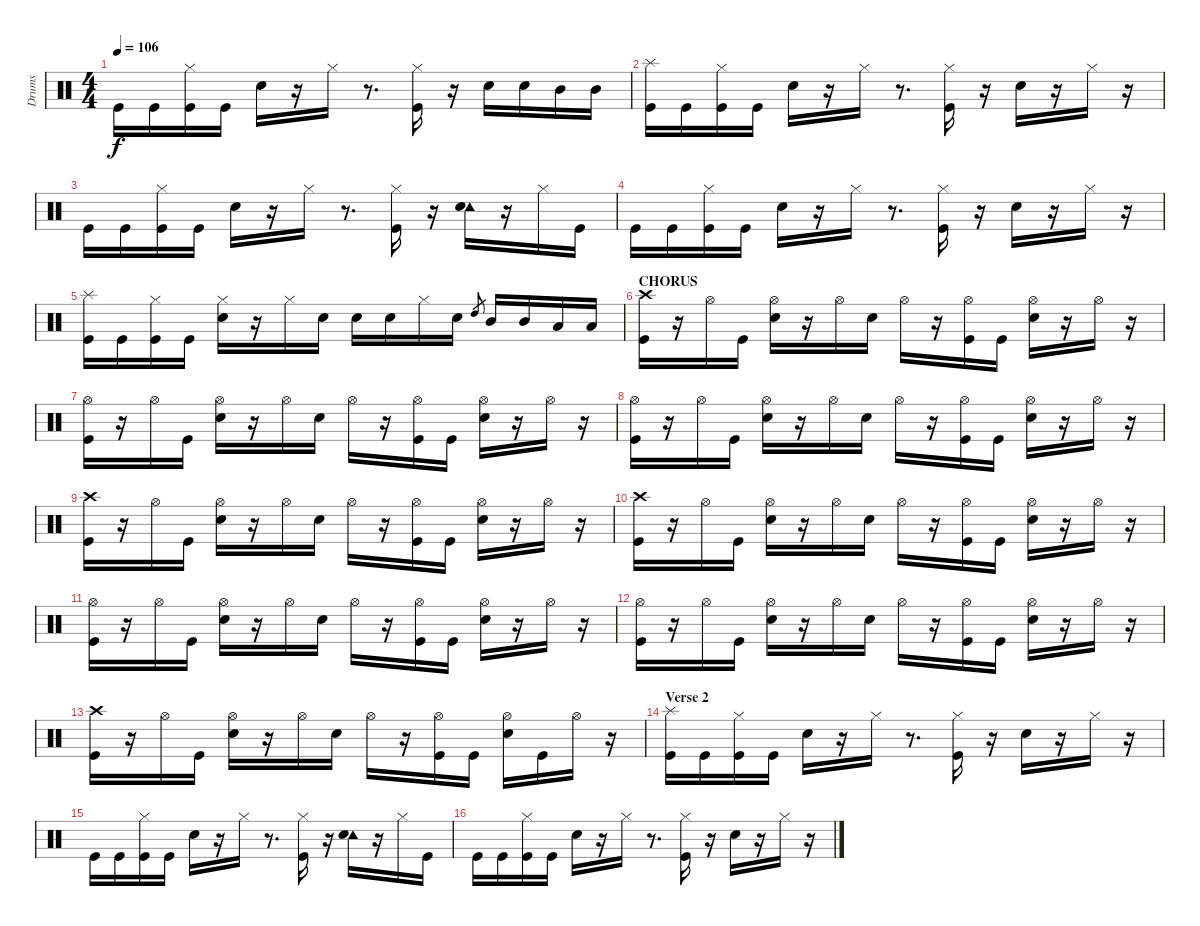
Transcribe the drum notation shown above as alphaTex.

\track ("Drums" "Drums") {instrument percussion}
\staff {score}
\articulation defaults
\ts (4 4)
\tempo 106
\clef neutral
\ks c "Kick (hit)".16{dy f} "Kick (hit)".16
("Hi-Hat (closed)" "Kick (hit)").16 "Kick (hit)".16 "Electric Snare (hit)".16 r.16 "Hi-Hat (closed)".16 r.8{d} ("Hi-Hat (closed)" "Kick (hit)").16 r.16 "Electric Snare (hit)".16 "Electric Snare (hit)".16 "Mid Tom (hit)".16 "Mid Tom (hit)".16 |
("Splash (hit)" "Kick (hit)").16 "Kick (hit)".16 ("Hi-Hat (closed)" "Kick (hit)").16 "Kick (hit)".16 "Electric Snare (hit)".16 r.16 "Hi-Hat (closed)".16 r.8{d} ("Hi-Hat (closed)" "Kick (hit)").16 r.16 "Electric Snare (hit)".16 r.16 "Hi-Hat (closed)".16 r.16 |
"Kick (hit)".16 "Kick (hit)".16 ("Hi-Hat (closed)" "Kick (hit)").16 "Kick (hit)".16 "Electric Snare (hit)".16 r.16 "Hi-Hat (closed)".16 r.8{d} ("Hi-Hat (closed)" "Kick (hit)").16 r.16 ("Tambourine (hit)" "Electric Snare (hit)").16 r.16 "Hi-Hat (closed)".16 "Kick (hit)".16 |
"Kick (hit)".16 "Kick (hit)".16 ("Hi-Hat (closed)" "Kick (hit)").16 "Kick (hit)".16 "Electric Snare (hit)".16 r.16 "Hi-Hat (closed)".16 r.8{d} ("Hi-Hat (closed)" "Kick (hit)").16 r.16 "Electric Snare (hit)".16 r.16 "Hi-Hat (closed)".16 r.16 |
("Splash (hit)" "Kick (hit)").16 "Kick (hit)".16 ("Hi-Hat (closed)" "Kick (hit)").16 "Kick (hit)".16 ("Hi-Hat (closed)" "Electric Snare (hit)").16 r.16 "Hi-Hat (closed)".16 "Electric Snare (hit)".16 "Electric Snare (hit)".16 "Electric Snare (hit)".16 "Hi-Hat (closed)".16 "Electric Snare (hit)".16 "High Tom (hit)".8{gr} "Mid Tom (hit)".16 "Mid Tom (hit)".16 "Low Tom (hit)".16 "Low Tom (hit)".16 |
\section ("" "CHORUS")
("Crash high (hit)" "Kick (hit)").16 r.16 "Hi-Hat (open)".16 "Kick (hit)".16 ("Hi-Hat (open)" "Electric Snare (hit)").16 r.16 "Hi-Hat (open)".16 "Electric Snare (hit)".16 "Hi-Hat (open)".16 r.16 ("Hi-Hat (open)" "Kick (hit)").16 "Kick (hit)".16 ("Hi-Hat (open)" "Electric Snare (hit)").16 r.16 "Hi-Hat (open)".16 r.16 |
("Hi-Hat (open)" "Kick (hit)").16 r.16 "Hi-Hat (open)".16 "Kick (hit)".16 ("Hi-Hat (open)" "Electric Snare (hit)").16 r.16 "Hi-Hat (open)".16 "Electric Snare (hit)".16 "Hi-Hat (open)".16 r.16 ("Hi-Hat (open)" "Kick (hit)").16 "Kick (hit)".16 ("Hi-Hat (open)" "Electric Snare (hit)").16 r.16 "Hi-Hat (open)".16 r.16 |
("Hi-Hat (open)" "Kick (hit)").16 r.16 "Hi-Hat (open)".16 "Kick (hit)".16 ("Hi-Hat (open)" "Electric Snare (hit)").16 r.16 "Hi-Hat (open)".16 "Electric Snare (hit)".16 "Hi-Hat (open)".16 r.16 ("Hi-Hat (open)" "Kick (hit)").16 "Kick (hit)".16 ("Hi-Hat (open)" "Electric Snare (hit)").16 r.16 "Hi-Hat (open)".16 r.16 |
("Crash high (hit)" "Kick (hit)").16 r.16 "Hi-Hat (open)".16 "Kick (hit)".16 ("Hi-Hat (open)" "Electric Snare (hit)").16 r.16 "Hi-Hat (open)".16 "Electric Snare (hit)".16 "Hi-Hat (open)".16 r.16 ("Hi-Hat (open)" "Kick (hit)").16 "Kick (hit)".16 ("Hi-Hat (open)" "Electric Snare (hit)").16 r.16 "Hi-Hat (open)".16 r.16 |
("Crash high (hit)" "Kick (hit)").16 r.16 "Hi-Hat (open)".16 "Kick (hit)".16 ("Hi-Hat (open)" "Electric Snare (hit)").16 r.16 "Hi-Hat (open)".16 "Electric Snare (hit)".16 "Hi-Hat (open)".16 r.16 ("Hi-Hat (open)" "Kick (hit)").16 "Kick (hit)".16 ("Hi-Hat (open)" "Electric Snare (hit)").16 r.16 "Hi-Hat (open)".16 r.16 |
("Hi-Hat (open)" "Kick (hit)").16 r.16 "Hi-Hat (open)".16 "Kick (hit)".16 ("Hi-Hat (open)" "Electric Snare (hit)").16 r.16 "Hi-Hat (open)".16 "Electric Snare (hit)".16 "Hi-Hat (open)".16 r.16 ("Hi-Hat (open)" "Kick (hit)").16 "Kick (hit)".16 ("Hi-Hat (open)" "Electric Snare (hit)").16 r.16 "Hi-Hat (open)".16 r.16 |
("Hi-Hat (open)" "Kick (hit)").16 r.16 "Hi-Hat (open)".16 "Kick (hit)".16 ("Hi-Hat (open)" "Electric Snare (hit)").16 r.16 "Hi-Hat (open)".16 "Electric Snare (hit)".16 "Hi-Hat (open)".16 r.16 ("Hi-Hat (open)" "Kick (hit)").16 "Kick (hit)".16 ("Hi-Hat (open)" "Electric Snare (hit)").16 r.16 "Hi-Hat (open)".16 r.16 |
("Crash high (hit)" "Kick (hit)").16 r.16 "Hi-Hat (open)".16 "Kick (hit)".16 ("Hi-Hat (open)" "Electric Snare (hit)").16 r.16 "Hi-Hat (open)".16 "Electric Snare (hit)".16 "Hi-Hat (open)".16 r.16 ("Hi-Hat (open)" "Kick (hit)").16 "Kick (hit)".16 ("Hi-Hat (open)" "Electric Snare (hit)").16 "Kick (hit)".16 "Hi-Hat (open)".16 r.16 |
\section ("" "Verse 2")
("Splash (hit)" "Kick (hit)").16 "Kick (hit)".16 ("Hi-Hat (closed)" "Kick (hit)").16 "Kick (hit)".16 "Electric Snare (hit)".16 r.16 "Hi-Hat (closed)".16 r.8{d} ("Hi-Hat (closed)" "Kick (hit)").16 r.16 "Electric Snare (hit)".16 r.16 "Hi-Hat (closed)".16 r.16 |
"Kick (hit)".16 "Kick (hit)".16 ("Hi-Hat (closed)" "Kick (hit)").16 "Kick (hit)".16 "Electric Snare (hit)".16 r.16 "Hi-Hat (closed)".16 r.8{d} ("Hi-Hat (closed)" "Kick (hit)").16 r.16 ("Tambourine (hit)" "Electric Snare (hit)").16 r.16 "Hi-Hat (closed)".16 "Kick (hit)".16 |
"Kick (hit)".16 "Kick (hit)".16 ("Hi-Hat (closed)" "Kick (hit)").16 "Kick (hit)".16 "Electric Snare (hit)".16 r.16 "Hi-Hat (closed)".16 r.8{d} ("Hi-Hat (closed)" "Kick (hit)").16 r.16 "Electric Snare (hit)".16 r.16 "Hi-Hat (closed)".16 r.16
